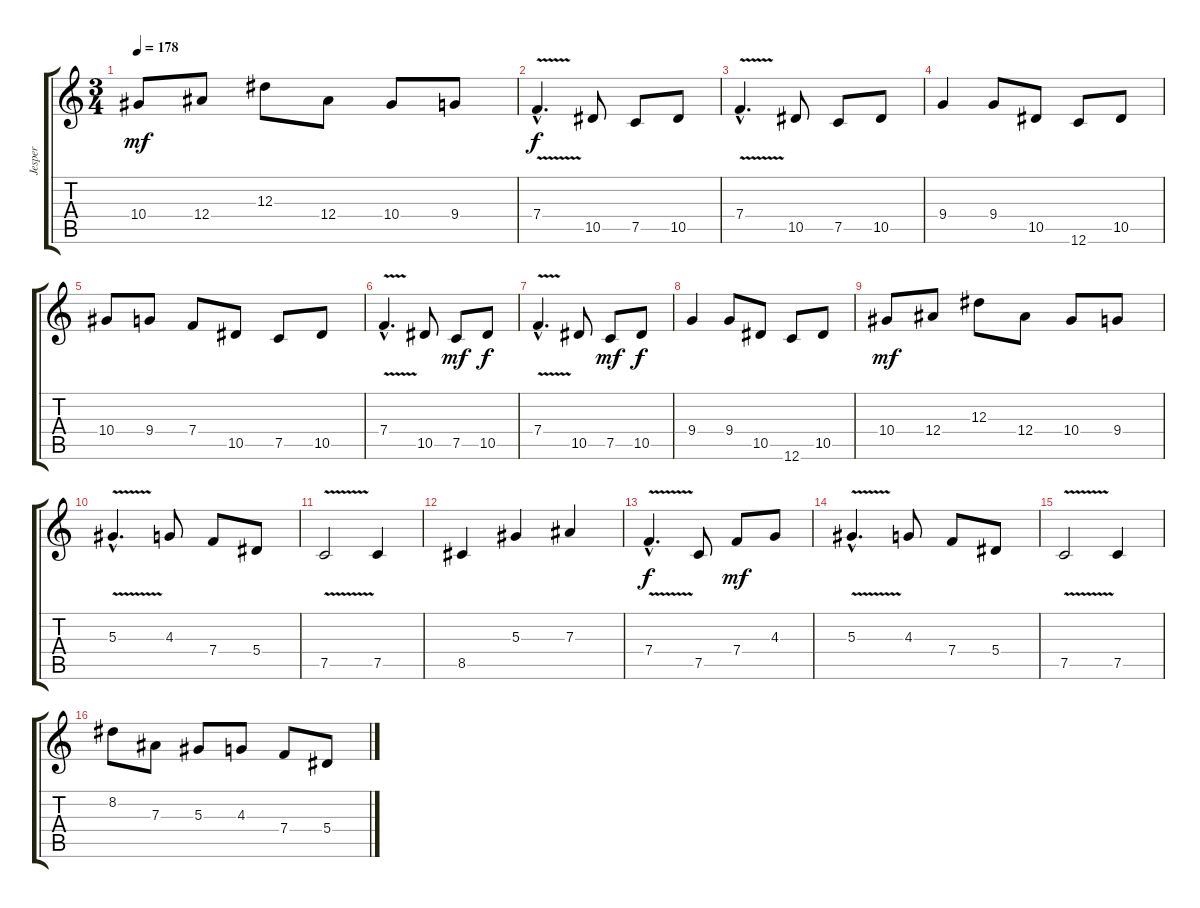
\track ("Jesper" "Jesper") {instrument distortionguitar}
\staff {score tabs}
\tuning (C4 G3 Eb3 Bb2 F2 C2) {hide}
\ts (3 4)
\tempo 178
\clef g2
\ks c
10.4.8{dy mf} 12.4.8 12.3.8 12.4.8 10.4.8 9.4.8 |
7.4{v hac}.4{d dy f} 10.5.8 7.5.8 10.5.8 |
7.4{v hac}.4{d} 10.5.8 7.5.8 10.5.8 |
9.4.4 9.4.8 10.5.8 12.6.8 10.5.8 |
10.4.8 9.4.8 7.4.8 10.5.8 7.5.8 10.5.8 |
7.4{v hac}.4{d} 10.5.8 7.5.8{dy mf} 10.5.8{dy f} |
7.4{v hac}.4{d} 10.5.8 7.5.8{dy mf} 10.5.8{dy f} |
9.4.4 9.4.8 10.5.8 12.6.8 10.5.8 |
10.4.8{dy mf} 12.4.8 12.3.8 12.4.8 10.4.8 9.4.8 |
5.3{v hac}.4{d volume 16 balance 15} 4.3.8 7.4.8 5.4.8 |
7.5{v}.2 7.5.4 |
8.5.4 5.3.4 7.3.4 |
7.4{v hac}.4{d dy f} 7.5.8 7.4.8{dy mf} 4.3.8 |
5.3{v hac}.4{d} 4.3.8 7.4.8 5.4.8 |
7.5{v}.2 7.5.4 |
8.2.8 7.3.8 5.3.8 4.3.8 7.4.8 5.4.8
